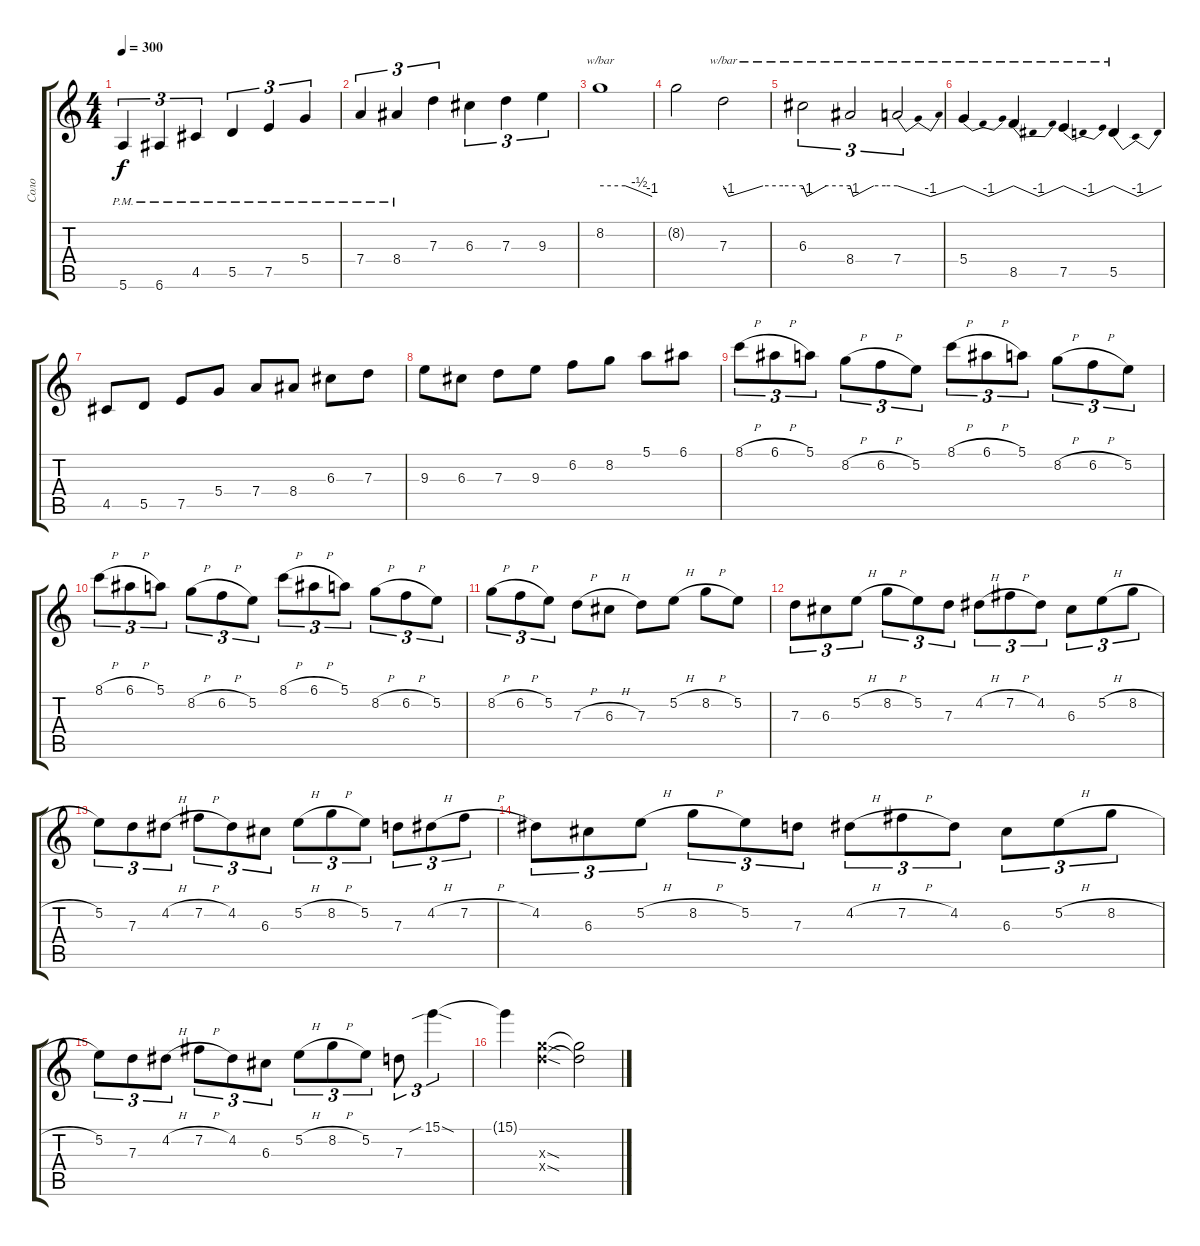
\track ("Соло" "Соло") {instrument distortionguitar}
\staff {score tabs}
\tuning (E4 B3 G3 D3 A2 E2) {hide}
\ts (4 4)
\tempo 300
\clef g2
\ks c
5.6{pm}.4{tu (3 2) dy f} 6.6{pm}.4{tu (3 2)} 4.5{pm}.4{tu (3 2)} 5.5{pm}.4{tu (3 2)} 7.5{pm}.4{tu (3 2)} 5.4{pm}.4{tu (3 2)} |
7.4{pm}.4{tu (3 2)} 8.4{pm}.4{tu (3 2)} 7.3.4{tu (3 2)} 6.3.4{tu (3 2)} 7.3.4{tu (3 2)} 9.3.4{tu (3 2)} |
8.2.1{tbe (custom default 0 0 29 0 45 -2 60 -4)} |
8.2{t}.2 7.3.2{tbe (custom default 0 0 4 -4 30 0 45 0 60 0)} |
6.3.2{tu (3 2) tbe (custom default 0 0 5 -4 30 0 60 0)} 8.4.2{tu (3 2) tbe (custom default 0 0 4 -4 30 0 45 0 60 0)} 7.4.2{tu (3 2) tbe (dip default 0 0 5 -4 60 0)} |
5.4.4{tbe (dip default 0 0 5 -4 60 0)} 8.5.4{tbe (dip default 0 0 5 -4 60 0)} 7.5.4{tbe (dip default 0 0 5 -4 60 0)} 5.5.4{tbe (dip default 0 0 5 -4 60 0)} |
4.5.8 5.5.8 7.5.8 5.4.8 7.4.8 8.4.8 6.3.8 7.3.8 |
9.3.8 6.3.8 7.3.8 9.3.8 6.2.8 8.2.8 5.1.8 6.1.8 |
8.1{h}.8{tu (3 2)} 6.1{h}.8{tu (3 2)} 5.1.8{tu (3 2)} 8.2{h}.8{tu (3 2)} 6.2{h}.8{tu (3 2)} 5.2.8{tu (3 2)} 8.1{h}.8{tu (3 2)} 6.1{h}.8{tu (3 2)} 5.1.8{tu (3 2)} 8.2{h}.8{tu (3 2)} 6.2{h}.8{tu (3 2)} 5.2.8{tu (3 2)} |
8.1{h}.8{tu (3 2)} 6.1{h}.8{tu (3 2)} 5.1.8{tu (3 2)} 8.2{h}.8{tu (3 2)} 6.2{h}.8{tu (3 2)} 5.2.8{tu (3 2)} 8.1{h}.8{tu (3 2)} 6.1{h}.8{tu (3 2)} 5.1.8{tu (3 2)} 8.2{h}.8{tu (3 2)} 6.2{h}.8{tu (3 2)} 5.2.8{tu (3 2)} |
8.2{h}.8{tu (3 2)} 6.2{h}.8{tu (3 2)} 5.2.8{tu (3 2)} 7.3{h}.8 6.3{h}.8 7.3.8 5.2{h}.8 8.2{h}.8 5.2.8 |
7.3.8{tu (3 2)} 6.3.8{tu (3 2)} 5.2{h}.8{tu (3 2)} 8.2{h}.8{tu (3 2)} 5.2.8{tu (3 2)} 7.3.8{tu (3 2)} 4.2{h}.8{tu (3 2)} 7.2{h}.8{tu (3 2)} 4.2.8{tu (3 2)} 6.3.8{tu (3 2)} 5.2{h}.8{tu (3 2)} 8.2{h}.8{tu (3 2)} |
5.2.8{tu (3 2)} 7.3.8{tu (3 2)} 4.2{h}.8{tu (3 2)} 7.2{h}.8{tu (3 2)} 4.2.8{tu (3 2)} 6.3.8{tu (3 2)} 5.2{h}.8{tu (3 2)} 8.2{h}.8{tu (3 2)} 5.2.8{tu (3 2)} 7.3.8{tu (3 2)} 4.2{h}.8{tu (3 2)} 7.2{h}.8{tu (3 2)} |
4.2.8{tu (3 2)} 6.3.8{tu (3 2)} 5.2{h}.8{tu (3 2)} 8.2{h}.8{tu (3 2)} 5.2.8{tu (3 2)} 7.3.8{tu (3 2)} 4.2{h}.8{tu (3 2)} 7.2{h}.8{tu (3 2)} 4.2.8{tu (3 2)} 6.3.8{tu (3 2)} 5.2{h}.8{tu (3 2)} 8.2{h}.8{tu (3 2)} |
5.2.8{tu (3 2)} 7.3.8{tu (3 2)} 4.2{h}.8{tu (3 2)} 7.2{h}.8{tu (3 2)} 4.2.8{tu (3 2)} 6.3.8{tu (3 2)} 5.2{h}.8{tu (3 2)} 8.2{h}.8{tu (3 2)} 5.2.8{tu (3 2)} 7.3.8{tu (3 2)} 15.1{sib sod}.4{tu (3 2)} |
15.1{t}.4 (12.3{sod x} 12.4{sod x}).4 (12.3{t} 12.4{t}).2
